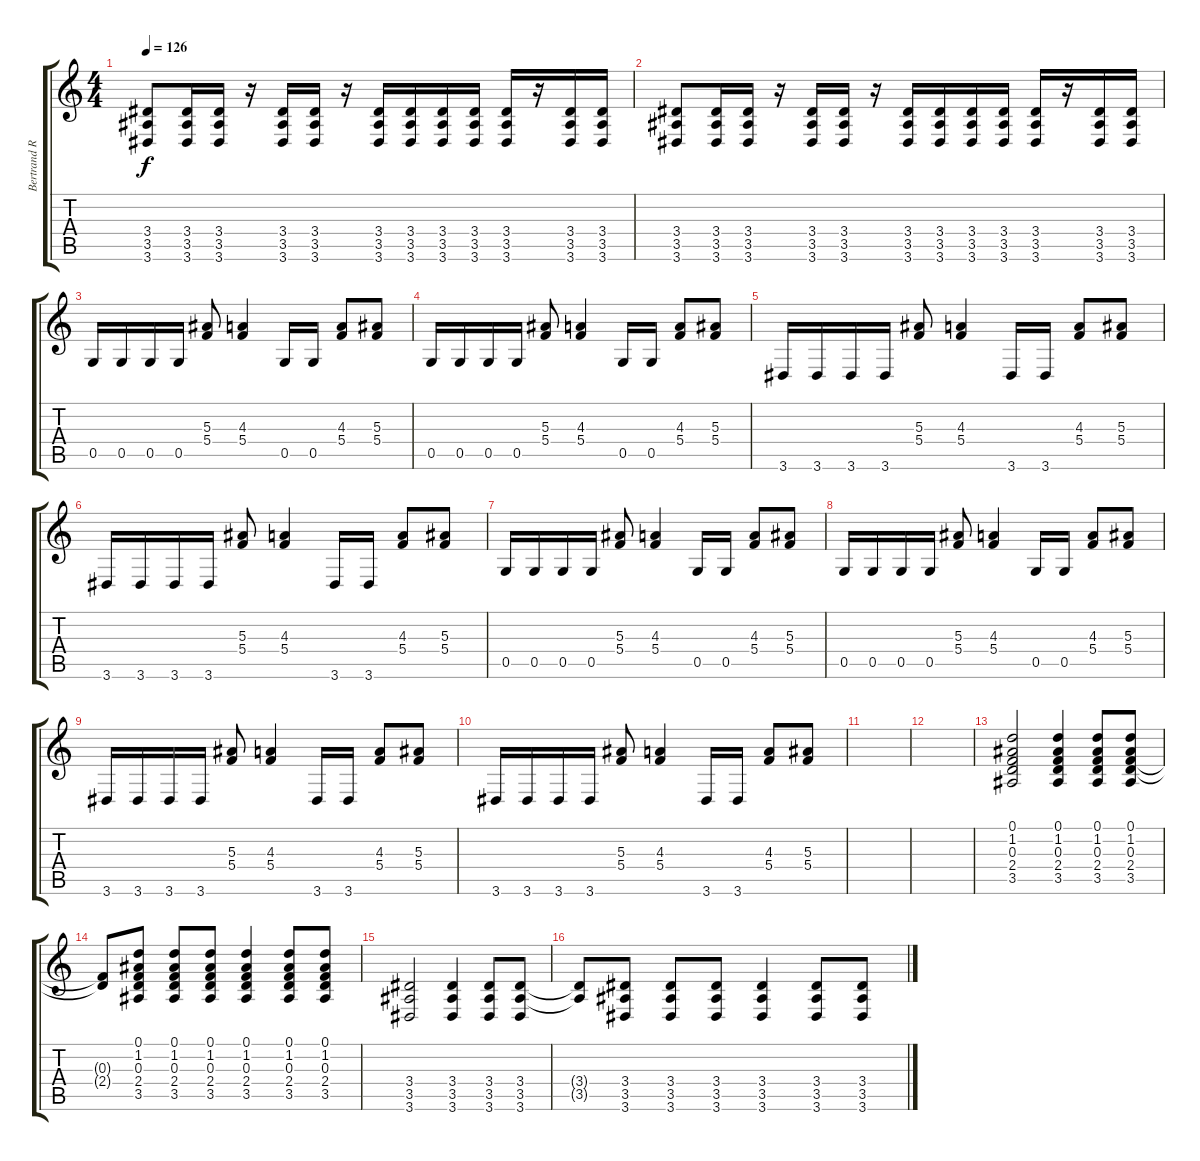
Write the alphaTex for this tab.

\track ("Bertrand Rhythem" "Bertrand R") {instrument overdrivenguitar}
\staff {score tabs}
\tuning (D4 A3 F3 C3 G2 C2) {hide}
\ts (4 4)
\tempo 126
\clef g2
\ks c
(3.4 3.5 3.6).8{dy f} (3.4 3.5 3.6).16 (3.4 3.5 3.6).16 r.16 (3.4 3.5 3.6).16 (3.4 3.5 3.6).16 r.16 (3.4 3.5 3.6).16 (3.4 3.5 3.6).16 (3.4 3.5 3.6).16 (3.4 3.5 3.6).16 (3.4 3.5 3.6).16 r.16 (3.4 3.5 3.6).16 (3.4 3.5 3.6).16 |
(3.4 3.5 3.6).8 (3.4 3.5 3.6).16 (3.4 3.5 3.6).16 r.16 (3.4 3.5 3.6).16 (3.4 3.5 3.6).16 r.16 (3.4 3.5 3.6).16 (3.4 3.5 3.6).16 (3.4 3.5 3.6).16 (3.4 3.5 3.6).16 (3.4 3.5 3.6).16 r.16 (3.4 3.5 3.6).16 (3.4 3.5 3.6).16 |
0.5.16 0.5.16 0.5.16 0.5.16 (5.3 5.4).8 (4.3 5.4).4 0.5.16 0.5.16 (4.3 5.4).8 (5.3 5.4).8 |
0.5.16 0.5.16 0.5.16 0.5.16 (5.3 5.4).8 (4.3 5.4).4 0.5.16 0.5.16 (4.3 5.4).8 (5.3 5.4).8 |
3.6.16 3.6.16 3.6.16 3.6.16 (5.3 5.4).8 (4.3 5.4).4 3.6.16 3.6.16 (4.3 5.4).8 (5.3 5.4).8 |
3.6.16 3.6.16 3.6.16 3.6.16 (5.3 5.4).8 (4.3 5.4).4 3.6.16 3.6.16 (4.3 5.4).8 (5.3 5.4).8 |
0.5.16 0.5.16 0.5.16 0.5.16 (5.3 5.4).8 (4.3 5.4).4 0.5.16 0.5.16 (4.3 5.4).8 (5.3 5.4).8 |
0.5.16 0.5.16 0.5.16 0.5.16 (5.3 5.4).8 (4.3 5.4).4 0.5.16 0.5.16 (4.3 5.4).8 (5.3 5.4).8 |
3.6.16 3.6.16 3.6.16 3.6.16 (5.3 5.4).8 (4.3 5.4).4 3.6.16 3.6.16 (4.3 5.4).8 (5.3 5.4).8 |
3.6.16 3.6.16 3.6.16 3.6.16 (5.3 5.4).8 (4.3 5.4).4 3.6.16 3.6.16 (4.3 5.4).8 (5.3 5.4).8 |
|
|
(0.1 1.2 0.3 2.4 3.5).2 (0.1 1.2 0.3 2.4 3.5).4 (0.1 1.2 0.3 2.4 3.5).8 (0.1 1.2 0.3 2.4 3.5).8 |
(0.3{t} 2.4{t}).8 (0.1 1.2 0.3 2.4 3.5).8 (0.1 1.2 0.3 2.4 3.5).8 (0.1 1.2 0.3 2.4 3.5).8 (0.1 1.2 0.3 2.4 3.5).4 (0.1 1.2 0.3 2.4 3.5).8 (0.1 1.2 0.3 2.4 3.5).8 |
(3.4 3.5 3.6).2 (3.4 3.5 3.6).4 (3.4 3.5 3.6).8 (3.4 3.5 3.6).8 |
(3.4{t} 3.5{t}).8 (3.4 3.5 3.6).8 (3.4 3.5 3.6).8 (3.4 3.5 3.6).8 (3.4 3.5 3.6).4 (3.4 3.5 3.6).8 (3.4 3.5 3.6).8
